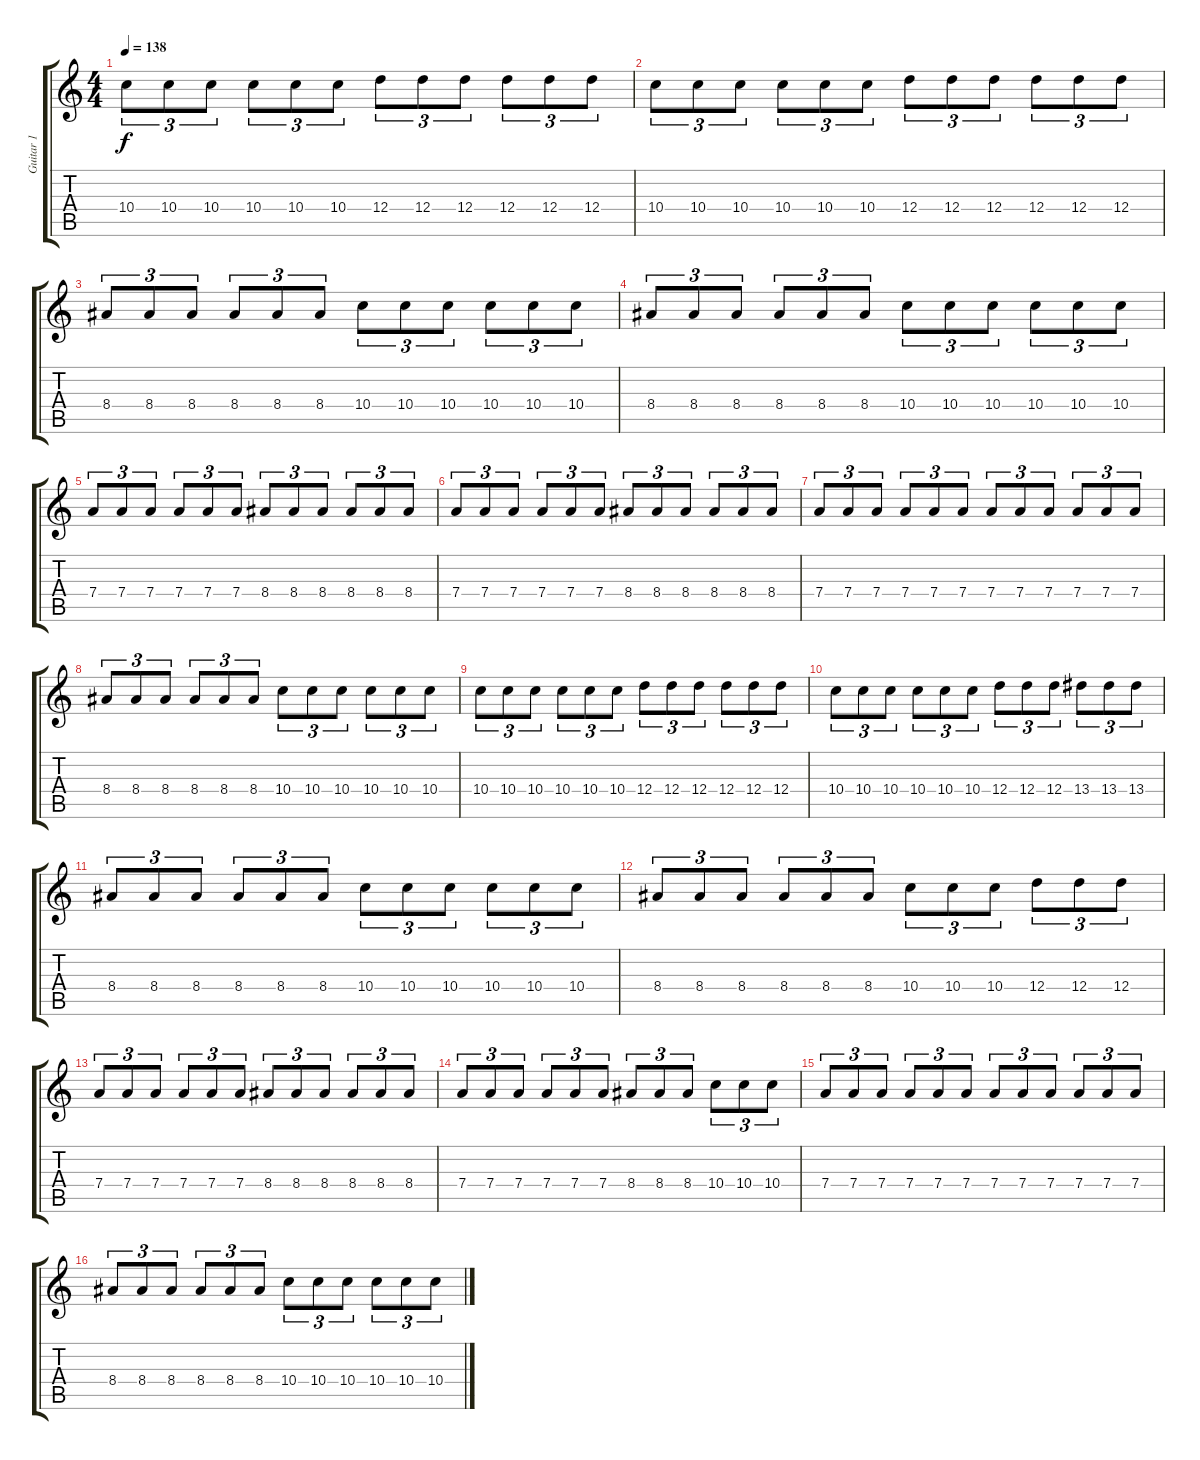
\track ("Guitar 1" "Guitar 1") {instrument distortionguitar}
\staff {score tabs}
\tuning (E4 B3 G3 D3 A2 E2) {hide}
\ts (4 4)
\tempo 138
\clef g2
\ks c
10.4.8{tu (3 2) dy f} 10.4.8{tu (3 2)} 10.4.8{tu (3 2)} 10.4.8{tu (3 2)} 10.4.8{tu (3 2)} 10.4.8{tu (3 2)} 12.4.8{tu (3 2)} 12.4.8{tu (3 2)} 12.4.8{tu (3 2)} 12.4.8{tu (3 2)} 12.4.8{tu (3 2)} 12.4.8{tu (3 2)} |
10.4.8{tu (3 2)} 10.4.8{tu (3 2)} 10.4.8{tu (3 2)} 10.4.8{tu (3 2)} 10.4.8{tu (3 2)} 10.4.8{tu (3 2)} 12.4.8{tu (3 2)} 12.4.8{tu (3 2)} 12.4.8{tu (3 2)} 12.4.8{tu (3 2)} 12.4.8{tu (3 2)} 12.4.8{tu (3 2)} |
8.4.8{tu (3 2)} 8.4.8{tu (3 2)} 8.4.8{tu (3 2)} 8.4.8{tu (3 2)} 8.4.8{tu (3 2)} 8.4.8{tu (3 2)} 10.4.8{tu (3 2)} 10.4.8{tu (3 2)} 10.4.8{tu (3 2)} 10.4.8{tu (3 2)} 10.4.8{tu (3 2)} 10.4.8{tu (3 2)} |
8.4.8{tu (3 2)} 8.4.8{tu (3 2)} 8.4.8{tu (3 2)} 8.4.8{tu (3 2)} 8.4.8{tu (3 2)} 8.4.8{tu (3 2)} 10.4.8{tu (3 2)} 10.4.8{tu (3 2)} 10.4.8{tu (3 2)} 10.4.8{tu (3 2)} 10.4.8{tu (3 2)} 10.4.8{tu (3 2)} |
7.4.8{tu (3 2)} 7.4.8{tu (3 2)} 7.4.8{tu (3 2)} 7.4.8{tu (3 2)} 7.4.8{tu (3 2)} 7.4.8{tu (3 2)} 8.4.8{tu (3 2)} 8.4.8{tu (3 2)} 8.4.8{tu (3 2)} 8.4.8{tu (3 2)} 8.4.8{tu (3 2)} 8.4.8{tu (3 2)} |
7.4.8{tu (3 2)} 7.4.8{tu (3 2)} 7.4.8{tu (3 2)} 7.4.8{tu (3 2)} 7.4.8{tu (3 2)} 7.4.8{tu (3 2)} 8.4.8{tu (3 2)} 8.4.8{tu (3 2)} 8.4.8{tu (3 2)} 8.4.8{tu (3 2)} 8.4.8{tu (3 2)} 8.4.8{tu (3 2)} |
7.4.8{tu (3 2)} 7.4.8{tu (3 2)} 7.4.8{tu (3 2)} 7.4.8{tu (3 2)} 7.4.8{tu (3 2)} 7.4.8{tu (3 2)} 7.4.8{tu (3 2)} 7.4.8{tu (3 2)} 7.4.8{tu (3 2)} 7.4.8{tu (3 2)} 7.4.8{tu (3 2)} 7.4.8{tu (3 2)} |
8.4.8{tu (3 2)} 8.4.8{tu (3 2)} 8.4.8{tu (3 2)} 8.4.8{tu (3 2)} 8.4.8{tu (3 2)} 8.4.8{tu (3 2)} 10.4.8{tu (3 2)} 10.4.8{tu (3 2)} 10.4.8{tu (3 2)} 10.4.8{tu (3 2)} 10.4.8{tu (3 2)} 10.4.8{tu (3 2)} |
10.4.8{tu (3 2)} 10.4.8{tu (3 2)} 10.4.8{tu (3 2)} 10.4.8{tu (3 2)} 10.4.8{tu (3 2)} 10.4.8{tu (3 2)} 12.4.8{tu (3 2)} 12.4.8{tu (3 2)} 12.4.8{tu (3 2)} 12.4.8{tu (3 2)} 12.4.8{tu (3 2)} 12.4.8{tu (3 2)} |
10.4.8{tu (3 2)} 10.4.8{tu (3 2)} 10.4.8{tu (3 2)} 10.4.8{tu (3 2)} 10.4.8{tu (3 2)} 10.4.8{tu (3 2)} 12.4.8{tu (3 2)} 12.4.8{tu (3 2)} 12.4.8{tu (3 2)} 13.4.8{tu (3 2)} 13.4.8{tu (3 2)} 13.4.8{tu (3 2)} |
8.4.8{tu (3 2)} 8.4.8{tu (3 2)} 8.4.8{tu (3 2)} 8.4.8{tu (3 2)} 8.4.8{tu (3 2)} 8.4.8{tu (3 2)} 10.4.8{tu (3 2)} 10.4.8{tu (3 2)} 10.4.8{tu (3 2)} 10.4.8{tu (3 2)} 10.4.8{tu (3 2)} 10.4.8{tu (3 2)} |
8.4.8{tu (3 2)} 8.4.8{tu (3 2)} 8.4.8{tu (3 2)} 8.4.8{tu (3 2)} 8.4.8{tu (3 2)} 8.4.8{tu (3 2)} 10.4.8{tu (3 2)} 10.4.8{tu (3 2)} 10.4.8{tu (3 2)} 12.4.8{tu (3 2)} 12.4.8{tu (3 2)} 12.4.8{tu (3 2)} |
7.4.8{tu (3 2)} 7.4.8{tu (3 2)} 7.4.8{tu (3 2)} 7.4.8{tu (3 2)} 7.4.8{tu (3 2)} 7.4.8{tu (3 2)} 8.4.8{tu (3 2)} 8.4.8{tu (3 2)} 8.4.8{tu (3 2)} 8.4.8{tu (3 2)} 8.4.8{tu (3 2)} 8.4.8{tu (3 2)} |
7.4.8{tu (3 2)} 7.4.8{tu (3 2)} 7.4.8{tu (3 2)} 7.4.8{tu (3 2)} 7.4.8{tu (3 2)} 7.4.8{tu (3 2)} 8.4.8{tu (3 2)} 8.4.8{tu (3 2)} 8.4.8{tu (3 2)} 10.4.8{tu (3 2)} 10.4.8{tu (3 2)} 10.4.8{tu (3 2)} |
7.4.8{tu (3 2)} 7.4.8{tu (3 2)} 7.4.8{tu (3 2)} 7.4.8{tu (3 2)} 7.4.8{tu (3 2)} 7.4.8{tu (3 2)} 7.4.8{tu (3 2)} 7.4.8{tu (3 2)} 7.4.8{tu (3 2)} 7.4.8{tu (3 2)} 7.4.8{tu (3 2)} 7.4.8{tu (3 2)} |
8.4.8{tu (3 2)} 8.4.8{tu (3 2)} 8.4.8{tu (3 2)} 8.4.8{tu (3 2)} 8.4.8{tu (3 2)} 8.4.8{tu (3 2)} 10.4.8{tu (3 2)} 10.4.8{tu (3 2)} 10.4.8{tu (3 2)} 10.4.8{tu (3 2)} 10.4.8{tu (3 2)} 10.4.8{tu (3 2)}
